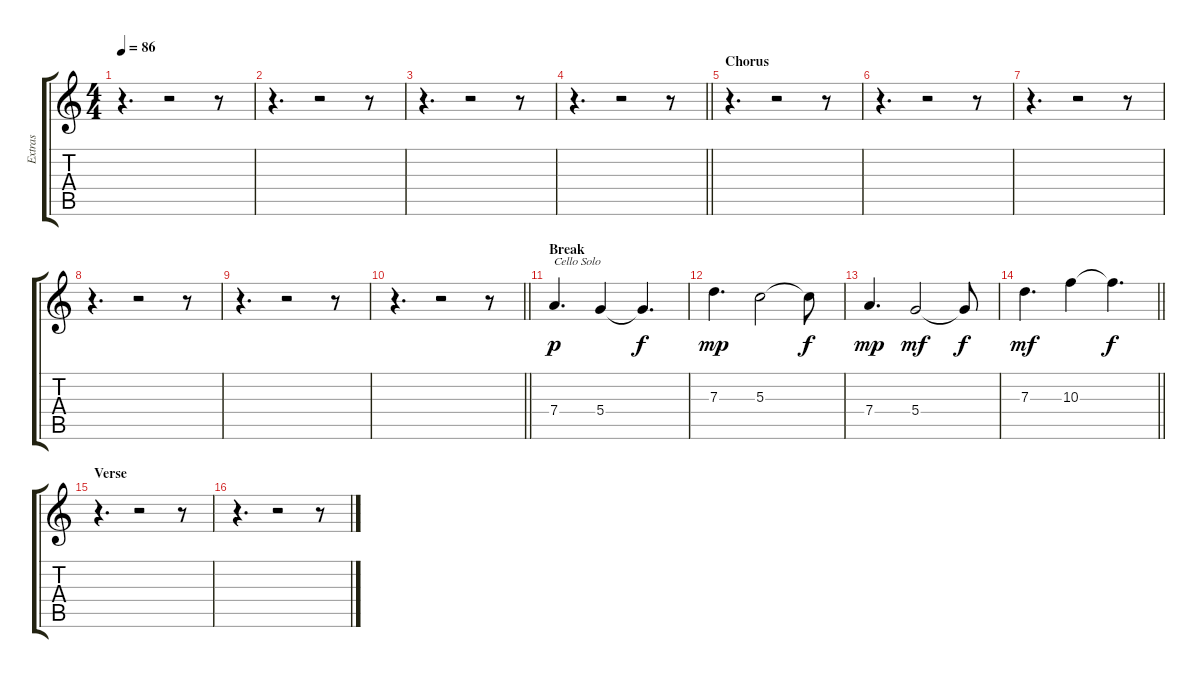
\track ("Extras" "Extras") {instrument electricguitarjazz}
\staff {score tabs}
\tuning (E4 B3 G3 D3 A2 D2) {hide}
\ts (4 4)
\tempo 86
\clef g2
\ks c
r.4{d dy f} r.2 r.8 |
r.4{d} r.2 r.8 |
r.4{d} r.2 r.8 |
\barLineRight lightlight
r.4{d} r.2 r.8 |
\section ("" "Chorus")
r.4{d} r.2 r.8 |
r.4{d} r.2 r.8 |
r.4{d} r.2 r.8 |
r.4{d} r.2 r.8 |
r.4{d} r.2 r.8 |
\barLineRight lightlight
r.4{d} r.2 r.8 |
\section ("" "Break")
7.4.4{d txt "Cello Solo" dy p instrument cello} 5.4.4 5.4{t}.4{d dy f} |
7.3.4{d dy mp} 5.3.2 5.3{t}.8{dy f} |
7.4.4{d dy mp} 5.4.2{dy mf} 5.4{t}.8{dy f} |
\barLineRight lightlight
7.3.4{d dy mf} 10.3.4{volume 14} 10.3{t}.4{d dy f} |
\section ("" "Verse")
r.4{d} r.2 r.8 |
r.4{d} r.2 r.8
